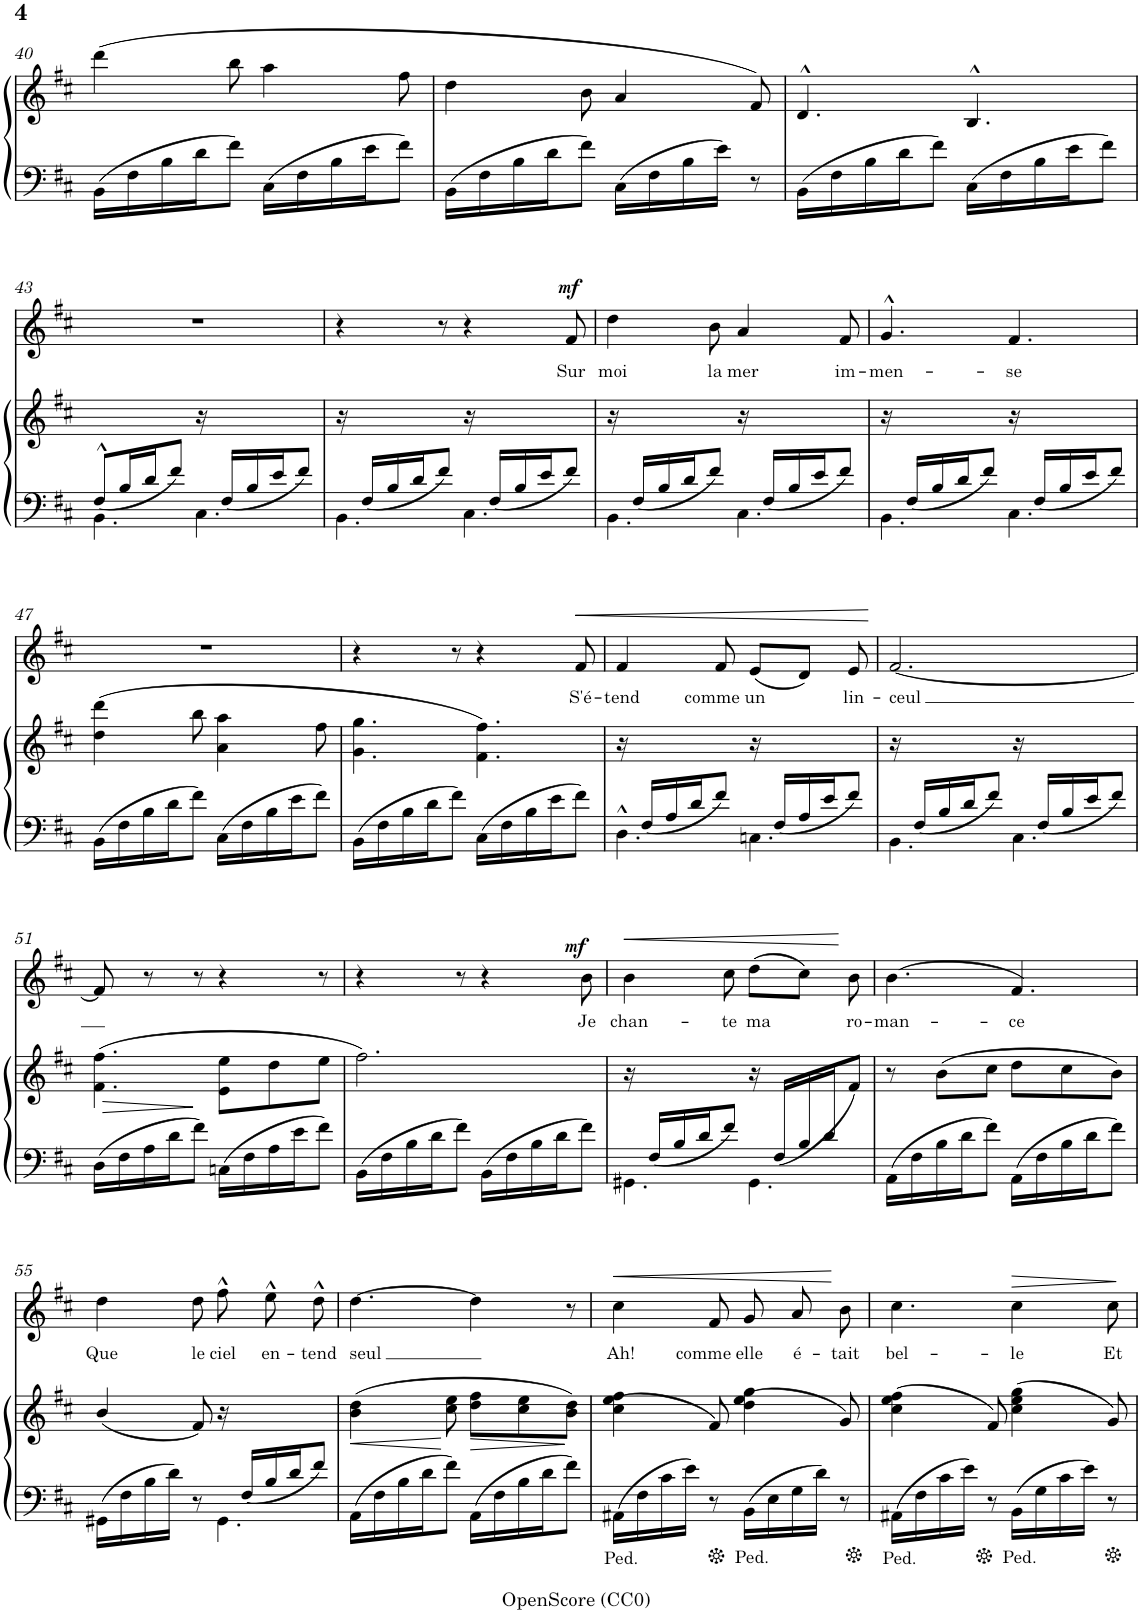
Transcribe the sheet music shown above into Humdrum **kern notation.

**kern	**kern	**dynam	**kern	**text	**dynam
*part2	*part2	*part2	*part1	*part1	*part1
*staff3	*staff2	*staff2/3	*staff1	*staff1	*staff1
*I"Piano	*	*	*I"Chant Voice	*	*
*I'Pno	*	*	*	*	*
!!LO:PB:g=z
*clefF4	*clefG2	*	*clefG2	*	*
*k[f#c#]	*k[f#c#]	*	*k[f#c#]	*	*
*M6/8	*M6/8	*	*M6/8	*	*
=40	=40	=40	=40	=40	=40
16BB\LL	(4ddd\	.	2.r	.	.
16F#\	.	.	.	.	.
16B\	.	.	.	.	.
16d\J	.	.	.	.	.
8f#\J	8bb\	.	.	.	.
16C#\LL	4aa\	.	.	.	.
16F#\	.	.	.	.	.
16B\	.	.	.	.	.
16e\J	.	.	.	.	.
8f#\J	8ff#\	.	.	.	.
=41	=41	=41	=41	=41	=41
16BB\LL	4dd\	.	2.r	.	.
16F#\	.	.	.	.	.
16B\	.	.	.	.	.
16d\J	.	.	.	.	.
8f#\J	8b\	.	.	.	.
16C#\LL	4a/	.	.	.	.
16F#\	.	.	.	.	.
16B\	.	.	.	.	.
16e\JJ	.	.	.	.	.
8r	8f#/)	.	.	.	.
=42	=42	=42	=42	=42	=42
16BB\LL	4.d^^/	.	2.r	.	.
16F#\	.	.	.	.	.
16B\	.	.	.	.	.
16d\J	.	.	.	.	.
8f#\J	.	.	.	.	.
16C#\LL	4.B^^/	.	.	.	.
16F#\	.	.	.	.	.
16B\	.	.	.	.	.
16e\J	.	.	.	.	.
8f#\J	.	.	.	.	.
!!LO:LB:g=z
=43	=43	=43	=43	=43	=43
*^	*	*	*	*	*
8F#^^/L	4.BB\	4.ryy	.	2.r	.	.
16B/L	.	.	.	.	.	.
16d/J	.	.	.	.	.	.
8f#/J	.	.	.	.	.	.
16ryy	4.C#\	16r	.	.	.	.
16F#/LL	.	4ryy	.	.	.	.
16B/	.	.	.	.	.	.
16e/J	.	.	.	.	.	.
8f#/J	.	.	.	.	.	.
.	.	16ryy	.	.	.	.
=44	=44	=44	=44	=44	=44	=44
16ryy	4.BB\	16r	.	4r	.	.
16F#/LL	.	16ryy	.	.	.	.
16B/	.	.	.	.	.	.
16d/J	.	.	.	.	.	.
8f#/J	.	.	.	8r	.	.
16ryy	4.C#\	16r	.	4r	.	.
16F#/LL	.	4ryy	.	.	.	.
16B/	.	.	.	.	.	.
16e/J	.	.	.	.	.	.
!	!	!	!	!	!LO:LY:b	!LO:DY:a
8f#/J	.	.	.	8f#/	Sur	mf
.	.	16ryy	.	.	.	.
=45	=45	=45	=45	=45	=45	=45
!	!	!	!	!	!LO:LY:b	!
16ryy	4.BB\	16r	.	4dd\	moi	.
16F#/LL	.	16ryy	.	.	.	.
16B/	.	.	.	.	.	.
16d/J	.	.	.	.	.	.
!	!	!	!	!	!LO:LY:b	!
8f#/J	.	.	.	8b\	la	.
!	!	!	!	!	!LO:LY:b	!
16ryy	4.C#\	16r	.	4a/	mer	.
16F#/LL	.	4ryy	.	.	.	.
16B/	.	.	.	.	.	.
16e/J	.	.	.	.	.	.
!	!	!	!	!	!LO:LY:b	!
8f#/J	.	.	.	8f#/	im-	.
.	.	16ryy	.	.	.	.
=46	=46	=46	=46	=46	=46	=46
!	!	!	!	!	!LO:LY:b	!
16ryy	4.BB\	16r	.	4.g^^/	-men-	.
16F#/LL	.	16ryy	.	.	.	.
16B/	.	.	.	.	.	.
16d/J	.	.	.	.	.	.
8f#/J	.	.	.	.	.	.
!	!	!	!	!	!LO:LY:b	!
16ryy	4.C#\	16r	.	4.f#/	-se	.
16F#/LL	.	4ryy	.	.	.	.
16B/	.	.	.	.	.	.
16e/J	.	.	.	.	.	.
8f#/J	.	.	.	.	.	.
.	.	16ryy	.	.	.	.
*v	*v	*	*	*	*	*
!!LO:LB:g=z
=47	=47	=47	=47	=47	=47
16BB\LL	(4dd\ 4ddd\	.	2.r	.	.
16F#\	.	.	.	.	.
16B\	.	.	.	.	.
16d\J	.	.	.	.	.
8f#\J	8bb\	.	.	.	.
16C#\LL	4a\ 4aa\	.	.	.	.
16F#\	.	.	.	.	.
16B\	.	.	.	.	.
16e\J	.	.	.	.	.
8f#\J	8ff#\	.	.	.	.
=48	=48	=48	=48	=48	=48
16BB\LL	4.g\ 4.gg\	.	4r	.	.
16F#\	.	.	.	.	.
16B\	.	.	.	.	.
16d\J	.	.	.	.	.
8f#\J	.	.	8r	.	.
16C#\LL	4.f#\ 4.ff#\)	.	4r	.	.
16F#\	.	.	.	.	.
16B\	.	.	.	.	.
16e\J	.	.	.	.	.
!	!	!	!	!LO:LY:b	!LO:HP:b
8f#\J	.	.	8f#/	S'é-	<
=49	=49	=49	=49	=49	=49
*^	*	*	*	*	*
!	!	!	!	!	!LO:LY:b	!
16ryy	4.D^^\	16r	.	4f#/	-tend	.
16F#/LL	.	16ryy	.	.	.	.
16A/	.	.	.	.	.	.
16d/J	.	.	.	.	.	.
!	!	!	!	!	!LO:LY:b	!
8f#/J	.	.	.	8f#/	comme	.
!	!	!	!	!	!LO:LY:b	!
16ryy	4.Cn\	16r	.	(8e/L	un	.
16F#/LL	.	4ryy	.	.	.	.
16A/	.	.	.	8d/J)	.	.
16e/J	.	.	.	.	.	.
!	!	!	!	!	!LO:LY:b	!
8f#/J	.	.	.	8e/	lin-	.
.	.	16ryy	.	.	.	.
*v	*v	*	*	*	*	*
.	.	.	.	.	[
=50	=50	=50	=50	=50	=50
*^	*	*	*	*	*
!	!	!	!	!	!LO:LY:b	!
16ryy	4.BB\	16r	.	[2.f#/	-ceul	.
16F#/LL	.	16ryy	.	.	.	.
16B/	.	.	.	.	.	.
16d/J	.	.	.	.	.	.
8f#/J	.	.	.	.	.	.
16ryy	4.C#\	16r	.	.	.	.
16F#/LL	.	4ryy	.	.	.	.
16B/	.	.	.	.	.	.
16e/J	.	.	.	.	.	.
8f#/J	.	.	.	.	.	.
.	.	16ryy	.	.	.	.
*v	*v	*	*	*	*	*
!!LO:LB:g=z
=51	=51	=51	=51	=51	=51
!	!	!LO:HP:b	!	!	!
16D\LL	(4.f#\ 4.ff#\	>	8f#/]	.	.
16F#\	.	.	.	.	.
16A\	.	.	8r	.	.
16d\J	.	.	.	.	.
8f#\J	.	.	8r	.	.
16Cn\LL	8e\ 8ee\L	]	4r	.	.
16F#\	.	.	.	.	.
16A\	8dd\	.	.	.	.
16e\J	.	.	.	.	.
8f#\J	8ee\J	.	8r	.	.
=52	=52	=52	=52	=52	=52
16BB\LL	2.ff#\)	.	4r	.	.
16F#\	.	.	.	.	.
16B\	.	.	.	.	.
16d\J	.	.	.	.	.
8f#\J	.	.	8r	.	.
16BB\LL	.	.	4r	.	.
16F#\	.	.	.	.	.
16B\	.	.	.	.	.
16d\J	.	.	.	.	.
!	!	!	!	!LO:LY:b	!LO:DY:a
8f#\J	.	.	8b\	Je	mf
=53	=53	=53	=53	=53	=53
*^	*	*	*	*	*
!	!	!	!	!	!LO:LY:b	!LO:HP:b
16ryy	4.GG#X\	16r	.	4b\	chan-	<
16F#/LL	.	16ryy	.	.	.	.
16B/	.	.	.	.	.	.
16d/J	.	.	.	.	.	.
!	!	!	!	!	!LO:LY:b	!
8f#/J	.	.	.	8cc#\	-te	.
!	!	!	!	!	!LO:LY:b	!
16ryy	4.GG#\	16r	.	(8dd\L	ma	.
(<16F#/LL	.	8.ryy	.	.	.	.
16B/	.	.	.	8cc#\J)	.	.
16d/J	.	.	.	.	.	.
!	!	!	!	!	!LO:LY:b	!
8ryy	.	8f#/J)	.	8b\	ro-	.
*v	*v	*	*	*	*	*
.	.	.	.	.	[
=54	=54	=54	=54	=54	=54
!	!	!	!	!LO:LY:b	!
16AA\LL	8r	.	(>4.b\	-man-	.
16F#\	.	.	.	.	.
16B\	(8b\L	.	.	.	.
16d\J	.	.	.	.	.
8f#\J	8cc#\J	.	.	.	.
!	!	!	!	!LO:LY:b	!
16AA\LL	8dd\L	.	4.f#/)	-ce	.
16F#\	.	.	.	.	.
16B\	8cc#\	.	.	.	.
16d\J	.	.	.	.	.
8f#\J	8b\J)	.	.	.	.
!!LO:LB:g=z
=55	=55	=55	=55	=55	=55
*^	*	*	*	*	*
!	!	!	!	!	!LO:LY:b	!
4..ryy	16GG#X\LL	(<4b/	.	4dd\	Que	.
.	16F#\	.	.	.	.	.
.	16B\	.	.	.	.	.
.	16d\JJ	.	.	.	.	.
!	!	!	!	!	!LO:LY:b	!
.	8r	8f#/)	.	8dd\	le	.
!	!	!	!	!	!LO:LY:b	!
.	4.GG#\	16r	.	8ff#^^\	ciel	.
16F#/LL	.	4ryy	.	.	.	.
!	!	!	!	!	!LO:LY:b	!
16B/	.	.	.	8ee^^\	en-	.
16d/J	.	.	.	.	.	.
!	!	!	!	!	!LO:LY:b	!
8f#/J	.	.	.	8dd^^\	-tend	.
.	.	16ryy	.	.	.	.
*v	*v	*	*	*	*	*
=56	=56	=56	=56	=56	=56
!	!	!LO:HP:b	!	!LO:LY:b	!
16AA\LL	(4b\ 4dd\	<	[4.dd\	seul	.
16F#\	.	.	.	.	.
16B\	.	.	.	.	.
16d\J	.	.	.	.	.
8f#\J	8cc#\ 8ee\	[	.	.	.
!	!	!LO:HP:b	!	!	!
16AA\LL	8dd\ 8ff#\L	>	4dd\]	.	.
16F#\	.	.	.	.	.
16B\	8cc#\ 8ee\	.	.	.	.
16d\J	.	.	.	.	.
8f#\J	8b\ 8dd\J)	.	8r	.	.
.	.	]	.	.	.
=57	=57	=57	=57	=57	=57
!	!	!	!	!LO:LY:b	!LO:HP:b
16AA#X\LL	(4cc#\ 4ee\ 4ff#\	.	4cc#\	Ah!	<
16F#\	.	.	.	.	.
16c#\	.	.	.	.	.
16e\JJ	.	.	.	.	.
!	!	!	!	!LO:LY:b	!
8r	8f#/)	.	8f#/	comme	.
!	!	!	!	!LO:LY:b	!
16BB\LL	(4dd\ 4ee\ 4gg\	.	8g/	elle	.
16E\	.	.	.	.	.
!	!	!	!	!LO:LY:b	!
16G\	.	.	8a/	é-	.
16d\JJ	.	.	.	.	.
!	!	!	!	!LO:LY:b	!
8r	8g/)	.	8b\	-tait	[
=58	=58	=58	=58	=58	=58
!	!	!	!	!LO:LY:b	!
16AA#X\LL	(4cc#\ 4ee\ 4ff#\	.	4.cc#\	bel-	.
16F#\	.	.	.	.	.
16c#\	.	.	.	.	.
16e\JJ	.	.	.	.	.
8r	8f#/)	.	.	.	.
!	!	!	!	!LO:LY:b	!LO:HP:b
16BB\LL	(4cc#\ 4ee\ 4gg\	.	4cc#\	-le	>
16G\	.	.	.	.	.
16c#\	.	.	.	.	.
16e\JJ	.	.	.	.	.
!	!	!	!	!LO:LY:b	!
8r	8g/)	.	8cc#\	Et	]
=	=	=	=	=	=
*-	*-	*-	*-	*-	*-
